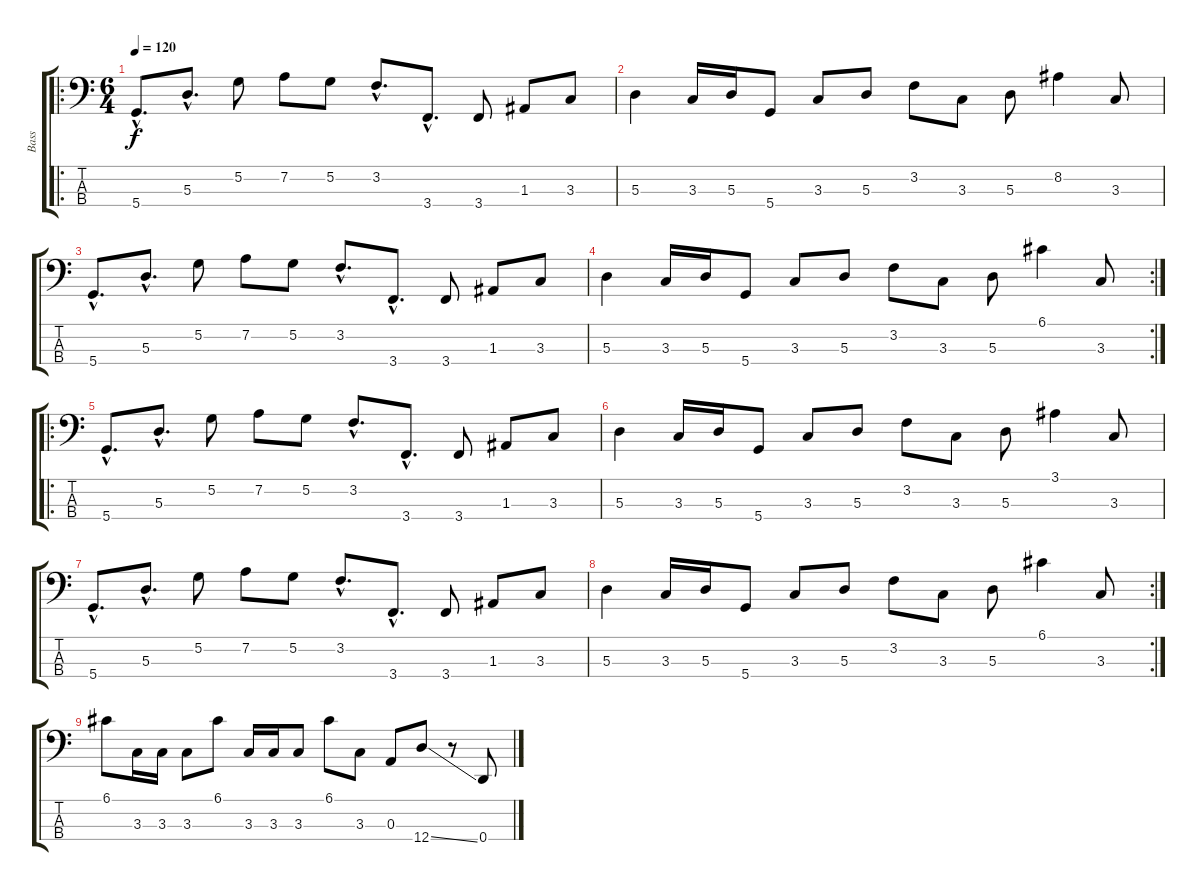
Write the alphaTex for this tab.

\track ("Bass" "Bass") {instrument electricbassfinger}
\staff {score tabs}
\tuning (G2 D2 A1 D1) {hide}
\ro
\ts (6 4)
\tempo 120
\clef f4
\ks c
5.4{hac}.8{d dy f} 5.3{hac}.8{d} 5.2.8 7.2.8 5.2.8 3.2{hac}.8{d} 3.4{hac}.8{d} 3.4.8 1.3.8 3.3.8 |
5.3.4 3.3.16 5.3.16 5.4.8 3.3.8 5.3.8 3.2.8 3.3.8 5.3.8 8.2.4 3.3.8 |
5.4{hac}.8{d} 5.3{hac}.8{d} 5.2.8 7.2.8 5.2.8 3.2{hac}.8{d} 3.4{hac}.8{d} 3.4.8 1.3.8 3.3.8 |
\rc 2
5.3.4 3.3.16 5.3.16 5.4.8 3.3.8 5.3.8 3.2.8 3.3.8 5.3.8 6.1.4 3.3.8 |
\ro
5.4{hac}.8{d} 5.3{hac}.8{d} 5.2.8 7.2.8 5.2.8 3.2{hac}.8{d} 3.4{hac}.8{d} 3.4.8 1.3.8 3.3.8 |
5.3.4 3.3.16 5.3.16 5.4.8 3.3.8 5.3.8 3.2.8 3.3.8 5.3.8 3.1.4 3.3.8 |
5.4{hac}.8{d} 5.3{hac}.8{d} 5.2.8 7.2.8 5.2.8 3.2{hac}.8{d} 3.4{hac}.8{d} 3.4.8 1.3.8 3.3.8 |
\rc 2
5.3.4 3.3.16 5.3.16 5.4.8 3.3.8 5.3.8 3.2.8 3.3.8 5.3.8 6.1.4 3.3.8 |
6.1.8 3.3.16 3.3.16 3.3.8 6.1.8 3.3.16 3.3.16 3.3.8 6.1.8 3.3.8 0.3.8 12.4{ss}.8 r.8 0.4.8
